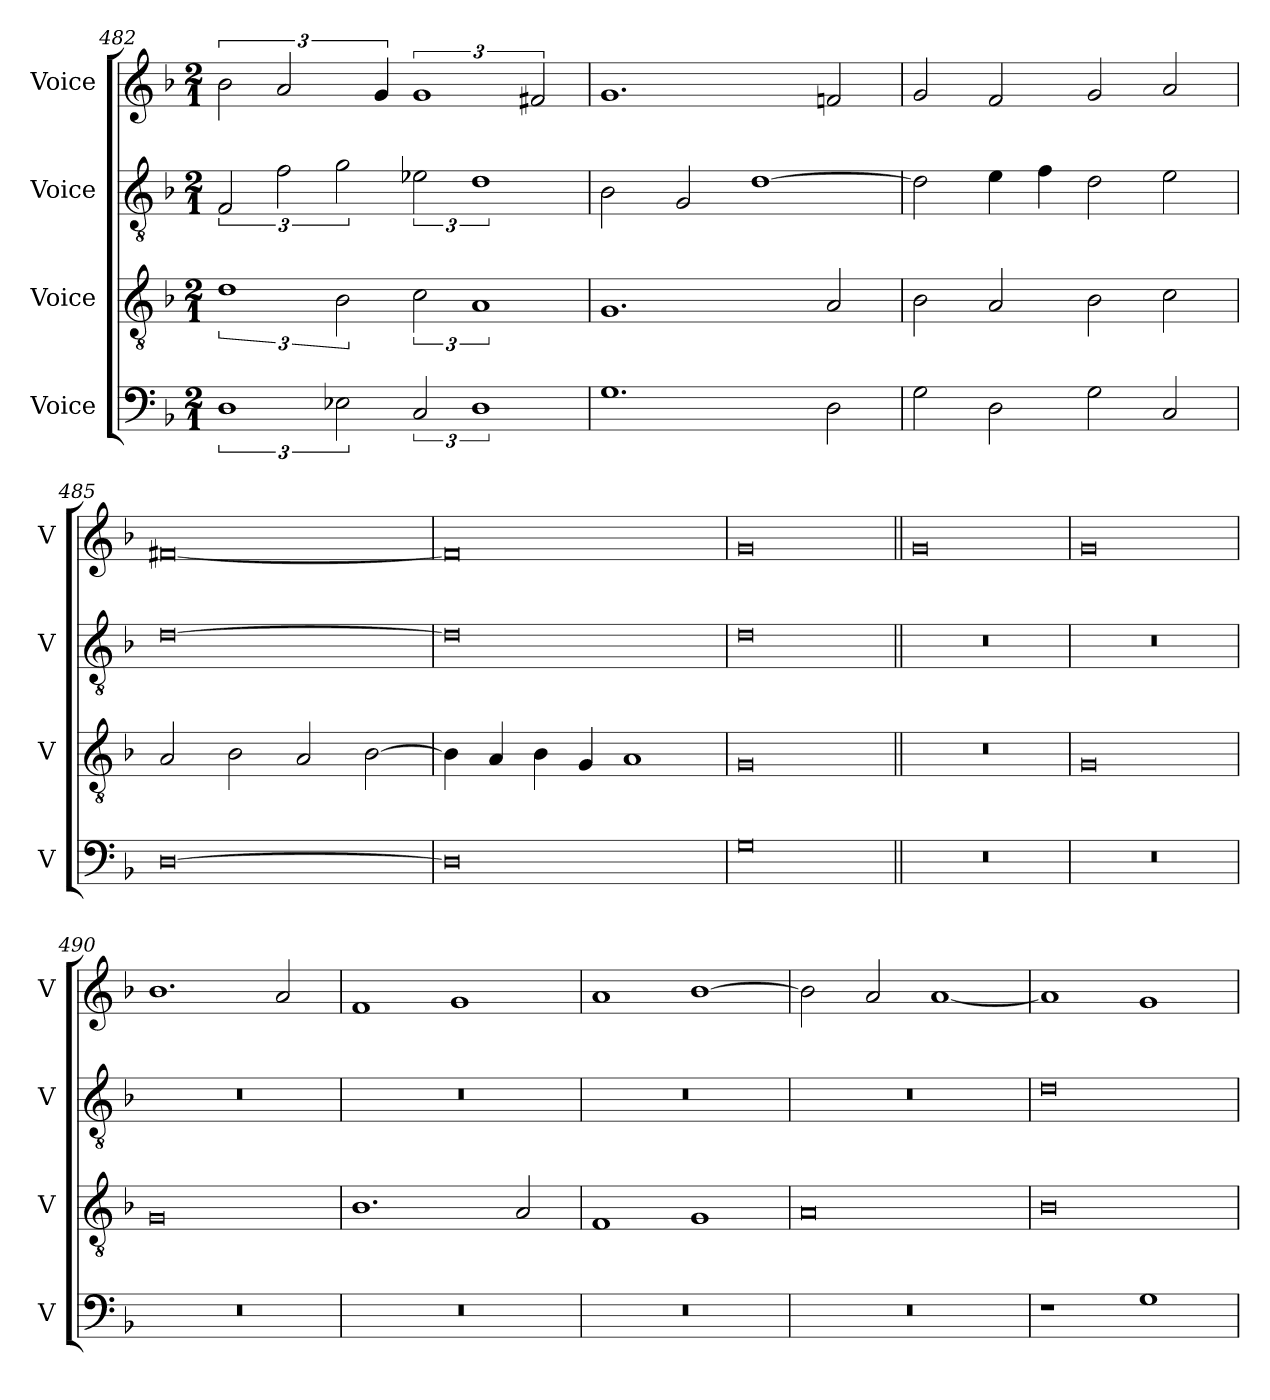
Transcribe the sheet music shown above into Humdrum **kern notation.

**kern	**kern	**kern	**kern
*part4	*part3	*part2	*part1
*staff4	*staff3	*staff2	*staff1
*I"Voice	*I"Voice	*I"Voice	*I"Voice
*I'V	*I'V	*I'V	*I'V
*clefF4	*clefGv2	*clefGv2	*clefG2
*k[b-]	*k[b-]	*k[b-]	*k[b-]
*M2/1	*M2/1	*M2/1	*M2/1
=482	=482	=482	=482
3%2D	3%2d	3F/	3b-\
.	.	3f\	3a/
!	!	!	!LO:N:vis=8..
3E-X\	3B-\	3g\	6ryy
.	.	.	6g/
3C/	3c\	3e-X\	3%2g
3%2D	3%2A	3%2d	.
.	.	.	3f#X/
=483	=483	=483	=483
1.G	1.G	2B-\	1.g
.	.	2G/	.
.	.	[1d	.
2D\	2A/	.	2fn/
!!LO:LB:g=z
=484	=484	=484	=484
2G\	2B-\	2d\]	2g/
2D\	2A/	4e\	2f/
.	.	4f\	.
2G\	2B-\	2d\	2g/
2C/	2c\	2e\	2a/
=485	=485	=485	=485
[0D	2A/	[0d	[0f#X
.	2B-\	.	.
.	2A/	.	.
.	[2B-\	.	.
=486	=486	=486	=486
0D]	4B-\]	0d]	0f#]
.	4A/	.	.
.	4B-\	.	.
.	4G/	.	.
.	1A	.	.
=487	=487	=487	=487
0G	0G	0d	0g
=488||	=488||	=488||	=488||
0r	0r	0r	0g
=489	=489	=489	=489
0r	0G	0r	0g
=490	=490	=490	=490
0r	0G	0r	1.b-
.	.	.	2a/
=491	=491	=491	=491
0r	1.B-	0r	1f
.	.	.	1g
.	2A/	.	.
=492	=492	=492	=492
0r	1F	0r	1a
.	1G	.	[1b-
!!LO:LB:g=z
=493	=493	=493	=493
0r	0A	0r	2b-\]
.	.	.	2a/
.	.	.	[1a
=494	=494	=494	=494
1r	0B-	0d	1a]
1G	.	.	1g
=	=	=	=
*-	*-	*-	*-
